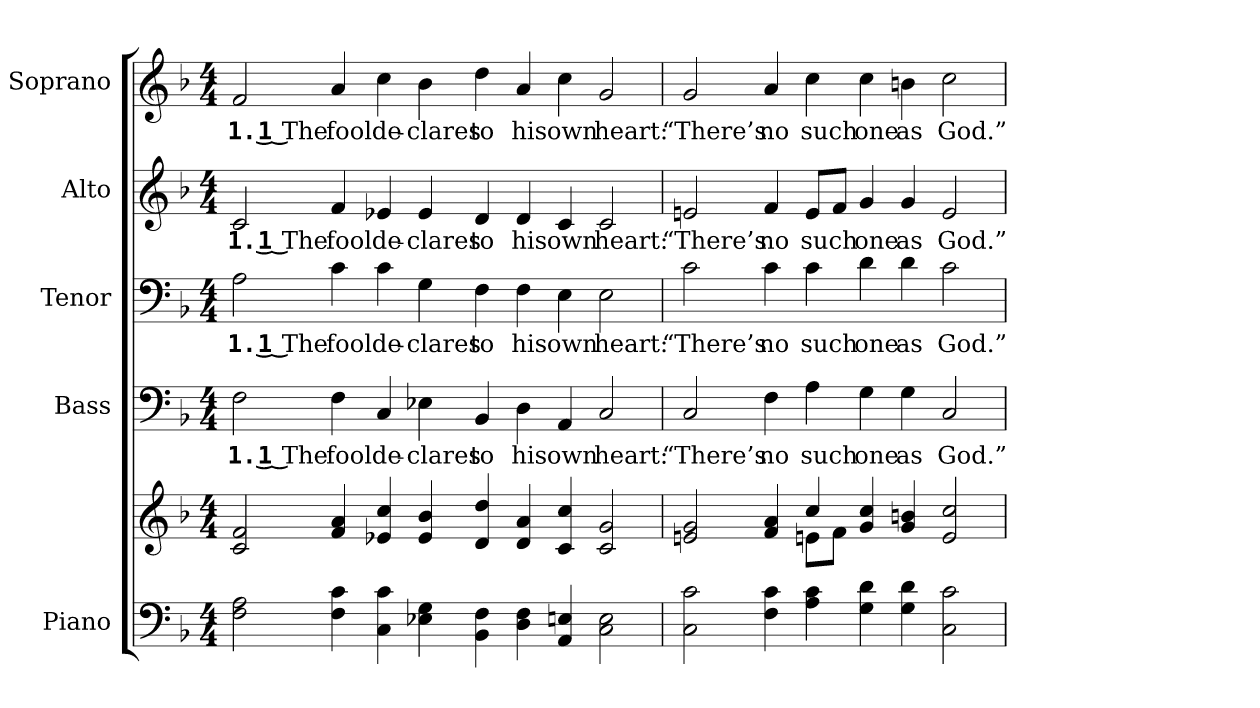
**kern	**kern	**kern	**text	**kern	**text	**kern	**text	**kern	**text
*part5	*part5	*part4	*part4	*part3	*part3	*part2	*part2	*part1	*part1
*staff6	*staff5	*staff4	*staff4	*staff3	*staff3	*staff2	*staff2	*staff1	*staff1
*I"Piano	*	*I"Bass	*	*I"Tenor	*	*I"Alto	*	*I"Soprano	*
*I'Pno.	*	*I'B.	*	*I'T.	*	*I'A.	*	*I'S.	*
!!LO:PB:g=z
*clefF4	*clefG2	*clefF4	*	*clefF4	*	*clefG2	*	*clefG2	*
*k[b-]	*k[b-]	*k[b-]	*	*k[b-]	*	*k[b-]	*	*k[b-]	*
*F:	*F:	*F:	*	*F:	*	*F:	*	*F:	*
*M4/4	*M4/4	*M4/4	*	*M4/4	*	*M4/4	*	*M4/4	*
*MM130	*MM130	*MM130	*	*MM130	*	*MM130	*	*MM130	*
=1	=1	=1	=1	=1	=1	=1	=1	=1	=1
*	*^	*	*	*	*	*	*	*	*
!	!	!	!	!LO:LY:b:color=#000000	!	!	!	!	!	!
!	!	!	!	!	!	!LO:LY:b:color=#000000	!	!	!	!
!	!	!	!	!	!	!	!	!LO:LY:b:color=#000000	!	!
!	!	!	!	!	!	!	!	!	!	!LO:LY:b:color=#000000
2Fi\ 2Ai	2ci/ 2fi	1ryy	2Fi\	1. 1 The	2Ai\	1. 1 The	2ci/	1. 1 The	2fi/	1. 1 The
!	!	!	!	!LO:LY:b:color=#000000	!	!	!	!	!	!
!	!	!	!	!	!	!LO:LY:b:color=#000000	!	!	!	!
!	!	!	!	!	!	!	!	!LO:LY:b:color=#000000	!	!
!	!	!	!	!	!	!	!	!	!	!LO:LY:b:color=#000000
4Fi\ 4ci	4fi/ 4ai	.	4Fi\	fool	4ci\	fool	4fi/	fool	4ai/	fool
!	!	!	!	!LO:LY:b:color=#000000	!	!	!	!	!	!
!	!	!	!	!	!	!LO:LY:b:color=#000000	!	!	!	!
!	!	!	!	!	!	!	!	!LO:LY:b:color=#000000	!	!
!	!	!	!	!	!	!	!	!	!	!LO:LY:b:color=#000000
4Ci\ 4ci	4e-Xi/ 4cci	.	4Ci/	de-	4ci\	de-	4e-Xi/	de-	4cci\	de-
!	!	!	!	!LO:LY:b:color=#000000	!	!	!	!	!	!
!	!	!	!	!	!	!LO:LY:b:color=#000000	!	!	!	!
!	!	!	!	!	!	!	!	!LO:LY:b:color=#000000	!	!
!	!	!	!	!	!	!	!	!	!	!LO:LY:b:color=#000000
4E-Xi\ 4Gi	4e-i/ 4b-i	1ryy	4E-Xi\	-clares	4Gi\	-clares	4e-i/	-clares	4b-i\	-clares
!	!	!	!	!LO:LY:b:color=#000000	!	!	!	!	!	!
!	!	!	!	!	!	!LO:LY:b:color=#000000	!	!	!	!
!	!	!	!	!	!	!	!	!LO:LY:b:color=#000000	!	!
!	!	!	!	!	!	!	!	!	!	!LO:LY:b:color=#000000
4BB-i\ 4Fi	4di/ 4ddi	.	4BB-i/	to	4Fi\	to	4di/	to	4ddi\	to
!	!	!	!	!LO:LY:b:color=#000000	!	!	!	!	!	!
!	!	!	!	!	!	!LO:LY:b:color=#000000	!	!	!	!
!	!	!	!	!	!	!	!	!LO:LY:b:color=#000000	!	!
!	!	!	!	!	!	!	!	!	!	!LO:LY:b:color=#000000
4Di\ 4Fi	4di/ 4ai	.	4Di\	his	4Fi\	his	4di/	his	4ai/	his
!	!	!	!	!LO:LY:b:color=#000000	!	!	!	!	!	!
!	!	!	!	!	!	!LO:LY:b:color=#000000	!	!	!	!
!	!	!	!	!	!	!	!	!LO:LY:b:color=#000000	!	!
!	!	!	!	!	!	!	!	!	!	!LO:LY:b:color=#000000
4AAi/ 4Eni	4ci/ 4cci	.	4AAi/	own	4Ei\	own	4ci/	own	4cci\	own
!	!	!	!	!LO:LY:b:color=#000000	!	!	!	!	!	!
!	!	!	!	!	!	!LO:LY:b:color=#000000	!	!	!	!
!	!	!	!	!	!	!	!	!LO:LY:b:color=#000000	!	!
!	!	!	!	!	!	!	!	!	!	!LO:LY:b:color=#000000
2Ci\ 2Ei	2ci/ 2gi	2ryy	2Ci/	heart:	2Ei\	heart:	2ci/	heart:	2gi/	heart:
=2	=2	=2	=2	=2	=2	=2	=2	=2	=2	=2
!	!	!	!	!LO:LY:b:color=#000000	!	!	!	!	!	!
!	!	!	!	!	!	!LO:LY:b:color=#000000	!	!	!	!
!	!	!	!	!	!	!	!	!LO:LY:b:color=#000000	!	!
!	!	!	!	!	!	!	!	!	!	!LO:LY:b:color=#000000
2Ci\ 2ci	2eni/ 2gi	2ryy	2Ci/	“There’s	2ci\	“There’s	2eni/	“There’s	2gi/	“There’s
!	!	!	!	!LO:LY:b:color=#000000	!	!	!	!	!	!
!	!	!	!	!	!	!LO:LY:b:color=#000000	!	!	!	!
!	!	!	!	!	!	!	!	!LO:LY:b:color=#000000	!	!
!	!	!	!	!	!	!	!	!	!	!LO:LY:b:color=#000000
4Fi\ 4ci	4fi/ 4ai	4ryy	4Fi\	no	4ci\	no	4fi/	no	4ai/	no
!	!	!	!	!LO:LY:b:color=#000000	!	!	!	!	!	!
!	!	!	!	!	!	!LO:LY:b:color=#000000	!	!	!	!
!	!	!	!	!	!	!	!	!LO:LY:b:color=#000000	!	!
!	!	!	!	!	!	!	!	!	!	!LO:LY:b:color=#000000
4Ai\ 4ci	4cci/	8eni\L	4Ai\	such	4ci\	such	8ei/L	such	4cci\	such
.	.	8fi\J	.	.	.	.	8fi/J	.	.	.
!	!	!	!	!LO:LY:b:color=#000000	!	!	!	!	!	!
!	!	!	!	!	!	!LO:LY:b:color=#000000	!	!	!	!
!	!	!	!	!	!	!	!	!LO:LY:b:color=#000000	!	!
!	!	!	!	!	!	!	!	!	!	!LO:LY:b:color=#000000
4Gi\ 4di	4gi/ 4cci	2ryy	4Gi\	one	4di\	one	4gi/	one	4cci\	one
!	!	!	!	!LO:LY:b:color=#000000	!	!	!	!	!	!
!	!	!	!	!	!	!LO:LY:b:color=#000000	!	!	!	!
!	!	!	!	!	!	!	!	!LO:LY:b:color=#000000	!	!
!	!	!	!	!	!	!	!	!	!	!LO:LY:b:color=#000000
4Gi\ 4di	4gi/ 4bni	.	4Gi\	as	4di\	as	4gi/	as	4bni\	as
!	!	!	!	!LO:LY:b:color=#000000	!	!	!	!	!	!
!	!	!	!	!	!	!LO:LY:b:color=#000000	!	!	!	!
!	!	!	!	!	!	!	!	!LO:LY:b:color=#000000	!	!
!	!	!	!	!	!	!	!	!	!	!LO:LY:b:color=#000000
2Ci\ 2ci	2ei/ 2cci	2ryy	2Ci/	God.”	2ci\	God.”	2ei/	God.”	2cci\	God.”
*	*v	*v	*	*	*	*	*	*	*	*
=	=	=	=	=	=	=	=	=	=
*-	*-	*-	*-	*-	*-	*-	*-	*-	*-
